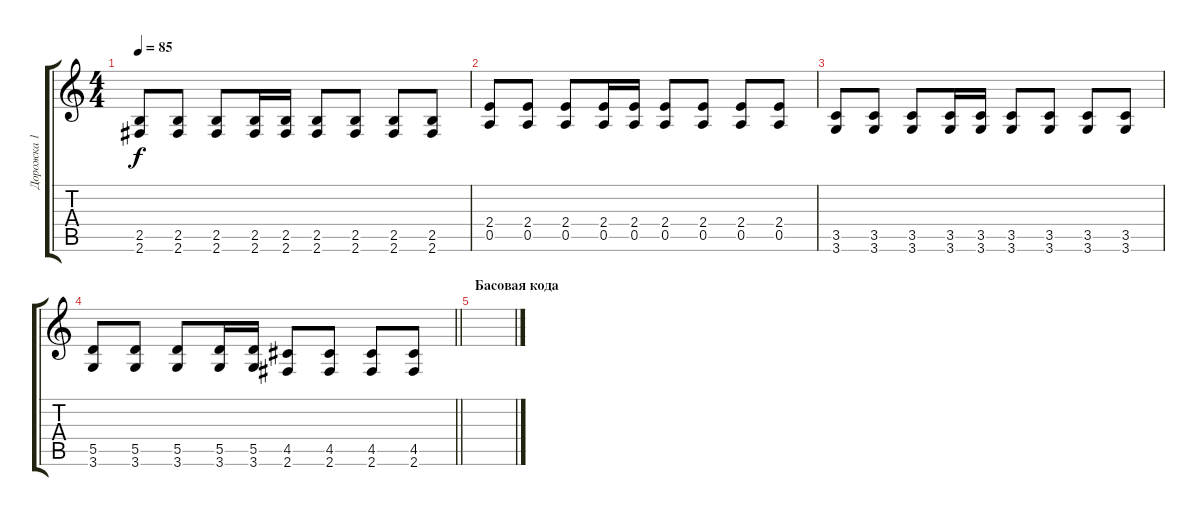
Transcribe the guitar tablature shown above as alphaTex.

\track ("Дорожка 1" "Дорожка 1") {instrument distortionguitar}
\staff {score tabs}
\tuning (E4 B3 G3 D3 A2 E2) {hide}
\ts (4 4)
\tempo 85
\clef g2
\ks c
(2.5 2.6).8{dy f} (2.5 2.6).8 (2.5 2.6).8 (2.5 2.6).16 (2.5 2.6).16 (2.5 2.6).8 (2.5 2.6).8 (2.5 2.6).8 (2.5 2.6).8 |
(2.4 0.5).8 (2.4 0.5).8 (2.4 0.5).8 (2.4 0.5).16 (2.4 0.5).16 (2.4 0.5).8 (2.4 0.5).8 (2.4 0.5).8 (2.4 0.5).8 |
(3.5 3.6).8 (3.5 3.6).8 (3.5 3.6).8 (3.5 3.6).16 (3.5 3.6).16 (3.5 3.6).8 (3.5 3.6).8 (3.5 3.6).8 (3.5 3.6).8 |
\barLineRight lightlight
(5.5 3.6).8 (5.5 3.6).8 (5.5 3.6).8 (5.5 3.6).16 (5.5 3.6).16 (4.5 2.6).8 (4.5 2.6).8 (4.5 2.6).8 (4.5 2.6).8 |
\section ("" "Басовая кода")
